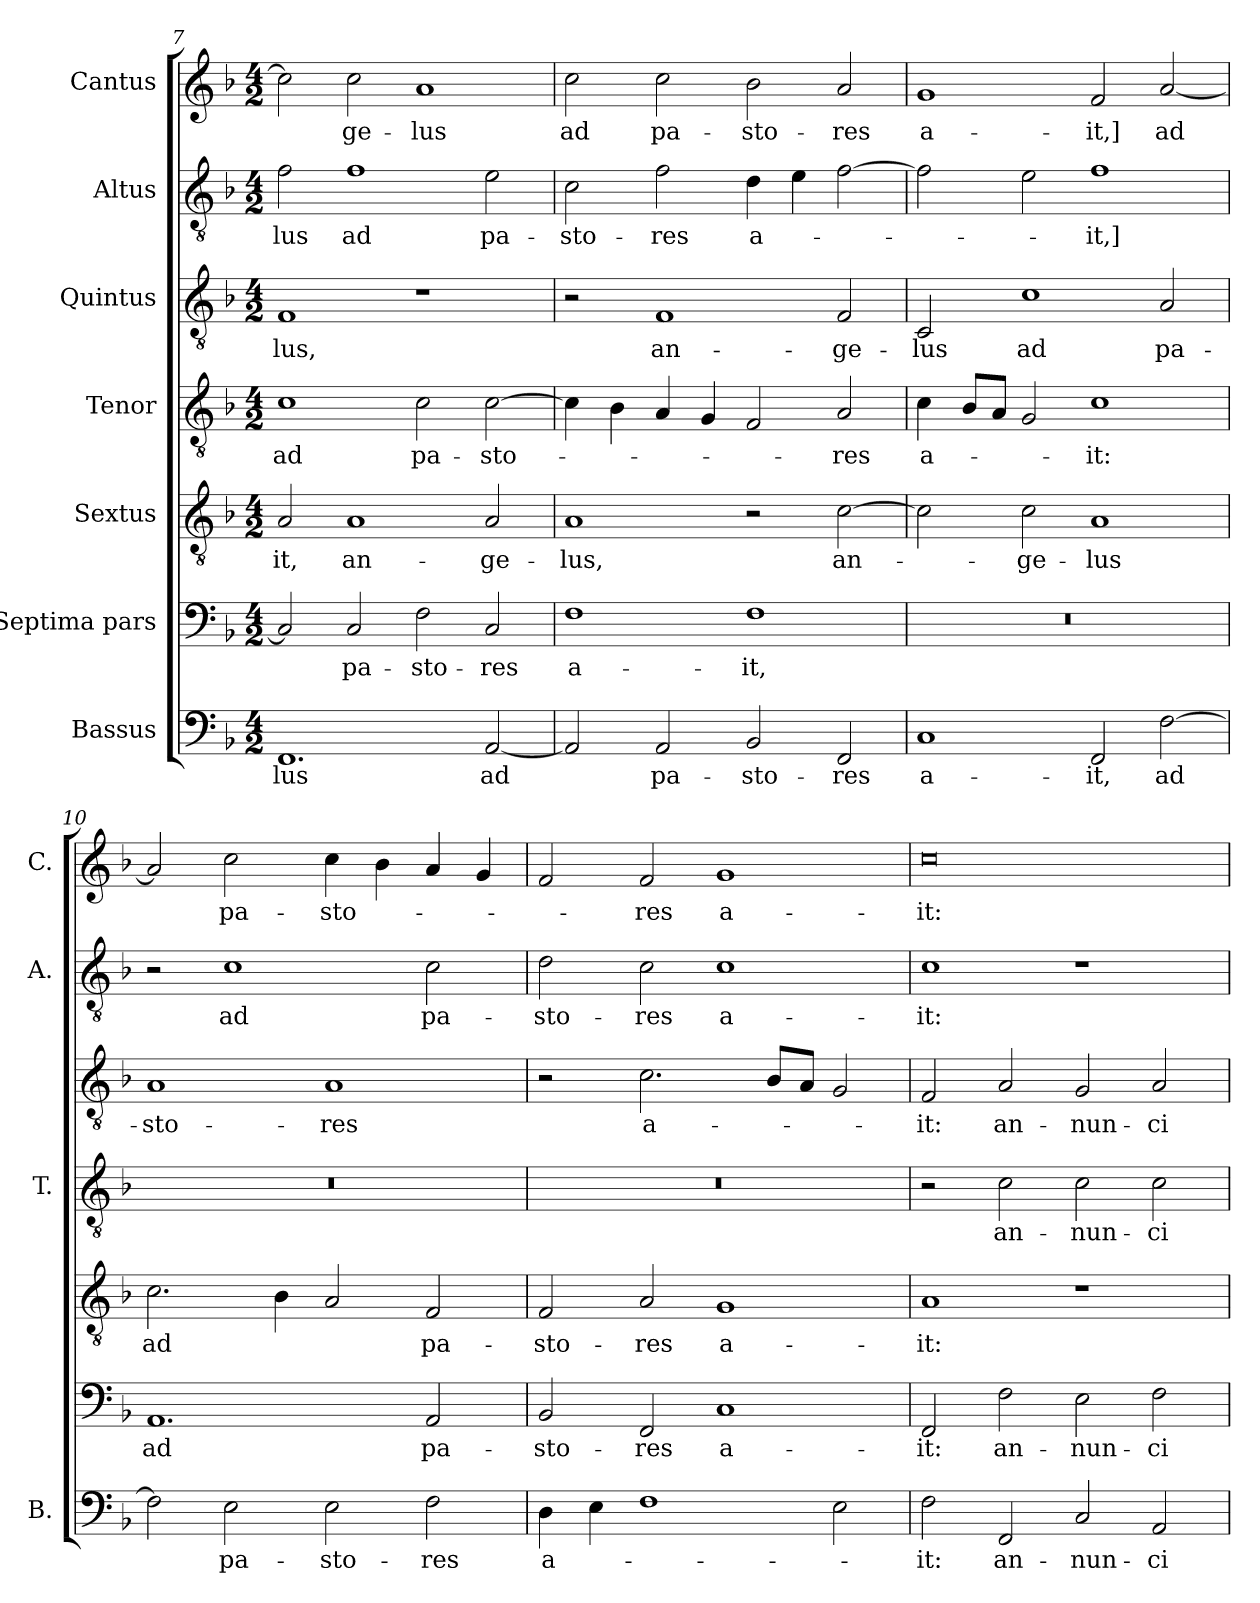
**kern	**text	**kern	**text	**kern	**text	**kern	**text	**kern	**text	**kern	**text	**kern	**text
*part7	*part7	*part6	*part6	*part5	*part5	*part4	*part4	*part3	*part3	*part2	*part2	*part1	*part1
*staff7	*staff7	*staff6	*staff6	*staff5	*staff5	*staff4	*staff4	*staff3	*staff3	*staff2	*staff2	*staff1	*staff1
*I"Bassus	*	*I"Septima pars	*	*I"Sextus	*	*I"Tenor	*	*I"Quintus	*	*I"Altus	*	*I"Cantus	*
*I'B.	*	*	*	*	*	*I'T.	*	*	*	*I'A.	*	*I'C.	*
*clefF4	*	*clefF4	*	*clefGv2	*	*clefGv2	*	*clefGv2	*	*clefGv2	*	*clefG2	*
*	*	*	*	*ITrd7c12	*	*ITrd7c12	*	*ITrd7c12	*	*ITrd7c12	*	*	*
*k[b-]	*	*k[b-]	*	*k[b-]	*	*k[b-]	*	*k[b-]	*	*k[b-]	*	*k[b-]	*
*F:	*	*F:	*	*F:	*	*F:	*	*F:	*	*F:	*	*F:	*
*M4/2	*	*M4/2	*	*M4/2	*	*M4/2	*	*M4/2	*	*M4/2	*	*M4/2	*
=7	=7	=7	=7	=7	=7	=7	=7	=7	=7	=7	=7	=7	=7
!	!LO:LY:b	!	!	!	!LO:LY:b	!	!LO:LY:b	!	!LO:LY:b	!	!LO:LY:b	!	!
1.FF	-lus	2C/]	.	2AA/	-it,	1C	ad	1FF	-lus,	2F\	-lus	2cc\]	.
!	!	!	!LO:LY:b	!	!LO:LY:b	!	!	!	!	!	!LO:LY:b	!	!LO:LY:b
.	.	2C/	pa-	1AA	an-	.	.	.	.	1F	ad	2cc\	-ge-
!	!	!	!LO:LY:b	!	!	!	!LO:LY:b	!	!	!	!	!	!LO:LY:b
.	.	2F\	-sto-	.	.	2C\	pa-	1r	.	.	.	1a	-lus
!	!LO:LY:b	!	!LO:LY:b	!	!LO:LY:b	!	!LO:LY:b	!	!	!	!LO:LY:b	!	!
[<2AA/	ad	2C/	-res	2AA/	-ge-	[>2C\	-sto-	.	.	2E\	pa-	.	.
=8	=8	=8	=8	=8	=8	=8	=8	=8	=8	=8	=8	=8	=8
!	!	!	!LO:LY:b	!	!LO:LY:b	!	!	!	!	!	!LO:LY:b	!	!LO:LY:b
2AA/]	.	1F	a-	1AA	-lus,	4C\]	.	2r	.	2C\	-sto-	2cc\	ad
.	.	.	.	.	.	4BB-\	.	.	.	.	.	.	.
!	!LO:LY:b	!	!	!	!	!	!	!	!LO:LY:b	!	!LO:LY:b	!	!LO:LY:b
2AA/	pa-	.	.	.	.	4AA/	.	1FF	an-	2F\	-res	2cc\	pa-
.	.	.	.	.	.	4GG/	.	.	.	.	.	.	.
!	!LO:LY:b	!	!LO:LY:b	!	!	!	!	!	!	!	!LO:LY:b	!	!LO:LY:b
2BB-/	-sto-	1F	-it,	2r	.	2FF/	.	.	.	4D\	a-	2b-\	-sto-
.	.	.	.	.	.	.	.	.	.	4E\	.	.	.
!	!LO:LY:b	!	!	!	!LO:LY:b	!	!LO:LY:b	!	!LO:LY:b	!	!	!	!LO:LY:b
2FF/	-res	.	.	[>2C\	an-	2AA/	-res	2FF/	-ge-	[>2F\	.	2a/	-res
=9	=9	=9	=9	=9	=9	=9	=9	=9	=9	=9	=9	=9	=9
!	!LO:LY:b	!LO:N:vis=1	!	!	!	!	!LO:LY:b	!	!LO:LY:b	!	!	!	!LO:LY:b
1C	a-	0r	.	2C\]	.	4C\	a-	2CC/	-lus	2F\]	.	1g	a-
.	.	.	.	.	.	8BB-/L	.	.	.	.	.	.	.
.	.	.	.	.	.	8AA/J	.	.	.	.	.	.	.
!	!	!	!	!	!LO:LY:b	!	!	!	!LO:LY:b	!	!	!	!
.	.	.	.	2C\	-ge-	2GG/	.	1C	ad	2E\	.	.	.
!	!LO:LY:b	!	!	!	!LO:LY:b	!	!LO:LY:b	!	!	!	!LO:LY:b	!	!LO:LY:b
2FF/	-it,	.	.	1AA	-lus	1C	-it:	.	.	1F	-it,]	2f/	-it,]
!	!LO:LY:b	!	!	!	!	!	!	!	!LO:LY:b	!	!	!	!LO:LY:b
[>2F\	ad	.	.	.	.	.	.	2AA/	pa-	.	.	[<2a/	ad
=10	=10	=10	=10	=10	=10	=10	=10	=10	=10	=10	=10	=10	=10
!	!	!	!LO:LY:b	!	!LO:LY:b	!LO:N:vis=1	!	!	!LO:LY:b	!	!	!	!
2F\]	.	1.AA	ad	2.C\	ad	0r	.	1AA	-sto-	2r	.	2a/]	.
!	!LO:LY:b	!	!	!	!	!	!	!	!	!	!LO:LY:b	!	!LO:LY:b
2E\	pa-	.	.	.	.	.	.	.	.	1C	ad	2cc\	pa-
.	.	.	.	4BB-\	.	.	.	.	.	.	.	.	.
!	!LO:LY:b	!	!	!	!	!	!	!	!LO:LY:b	!	!	!	!LO:LY:b
2E\	-sto-	.	.	2AA/	.	.	.	1AA	-res	.	.	4cc\	-sto-
.	.	.	.	.	.	.	.	.	.	.	.	4b-\	.
!	!LO:LY:b	!	!LO:LY:b	!	!LO:LY:b	!	!	!	!	!	!LO:LY:b	!	!
2F\	-res	2AA/	pa-	2FF/	pa-	.	.	.	.	2C\	pa-	4a/	.
.	.	.	.	.	.	.	.	.	.	.	.	4g/	.
!!LO:PB:g=z
=11	=11	=11	=11	=11	=11	=11	=11	=11	=11	=11	=11	=11	=11
!	!LO:LY:b	!	!LO:LY:b	!	!LO:LY:b	!LO:N:vis=1	!	!	!	!	!LO:LY:b	!	!
4D\	a-	2BB-/	-sto-	2FF/	-sto-	0r	.	2r	.	2D\	-sto-	2f/	.
4E\	.	.	.	.	.	.	.	.	.	.	.	.	.
!	!	!	!LO:LY:b	!	!LO:LY:b	!	!	!	!LO:LY:b	!	!LO:LY:b	!	!LO:LY:b
1F	.	2FF/	-res	2AA/	-res	.	.	2.C\	a-	2C\	-res	2f/	-res
!	!	!	!LO:LY:b	!	!LO:LY:b	!	!	!	!	!	!LO:LY:b	!	!LO:LY:b
.	.	1C	a-	1GG	a-	.	.	.	.	1C	a-	1g	a-
.	.	.	.	.	.	.	.	8BB-/L	.	.	.	.	.
.	.	.	.	.	.	.	.	8AA/J	.	.	.	.	.
2E\	.	.	.	.	.	.	.	2GG/	.	.	.	.	.
=12	=12	=12	=12	=12	=12	=12	=12	=12	=12	=12	=12	=12	=12
!	!LO:LY:b	!	!LO:LY:b	!	!LO:LY:b	!	!	!	!LO:LY:b	!	!LO:LY:b	!	!LO:LY:b
2F\	-it:	2FF/	-it:	1AA	-it:	2r	.	2FF/	-it:	1C	-it:	0cc	-it:
!	!LO:LY:b	!	!LO:LY:b	!	!	!	!LO:LY:b	!	!LO:LY:b	!	!	!	!
2FF/	an-	2F\	an-	.	.	2C\	an-	2AA/	an-	.	.	.	.
!	!LO:LY:b	!	!LO:LY:b	!	!	!	!LO:LY:b	!	!LO:LY:b	!	!	!	!
2C/	-nun-	2E\	-nun-	1r	.	2C\	-nun-	2GG/	-nun-	1r	.	.	.
!	!LO:LY:b	!	!LO:LY:b	!	!	!	!LO:LY:b	!	!LO:LY:b	!	!	!	!
2AA/	-ci-	2F\	-ci-	.	.	2C\	-ci-	2AA/	-ci-	.	.	.	.
=	=	=	=	=	=	=	=	=	=	=	=	=	=
*-	*-	*-	*-	*-	*-	*-	*-	*-	*-	*-	*-	*-	*-
